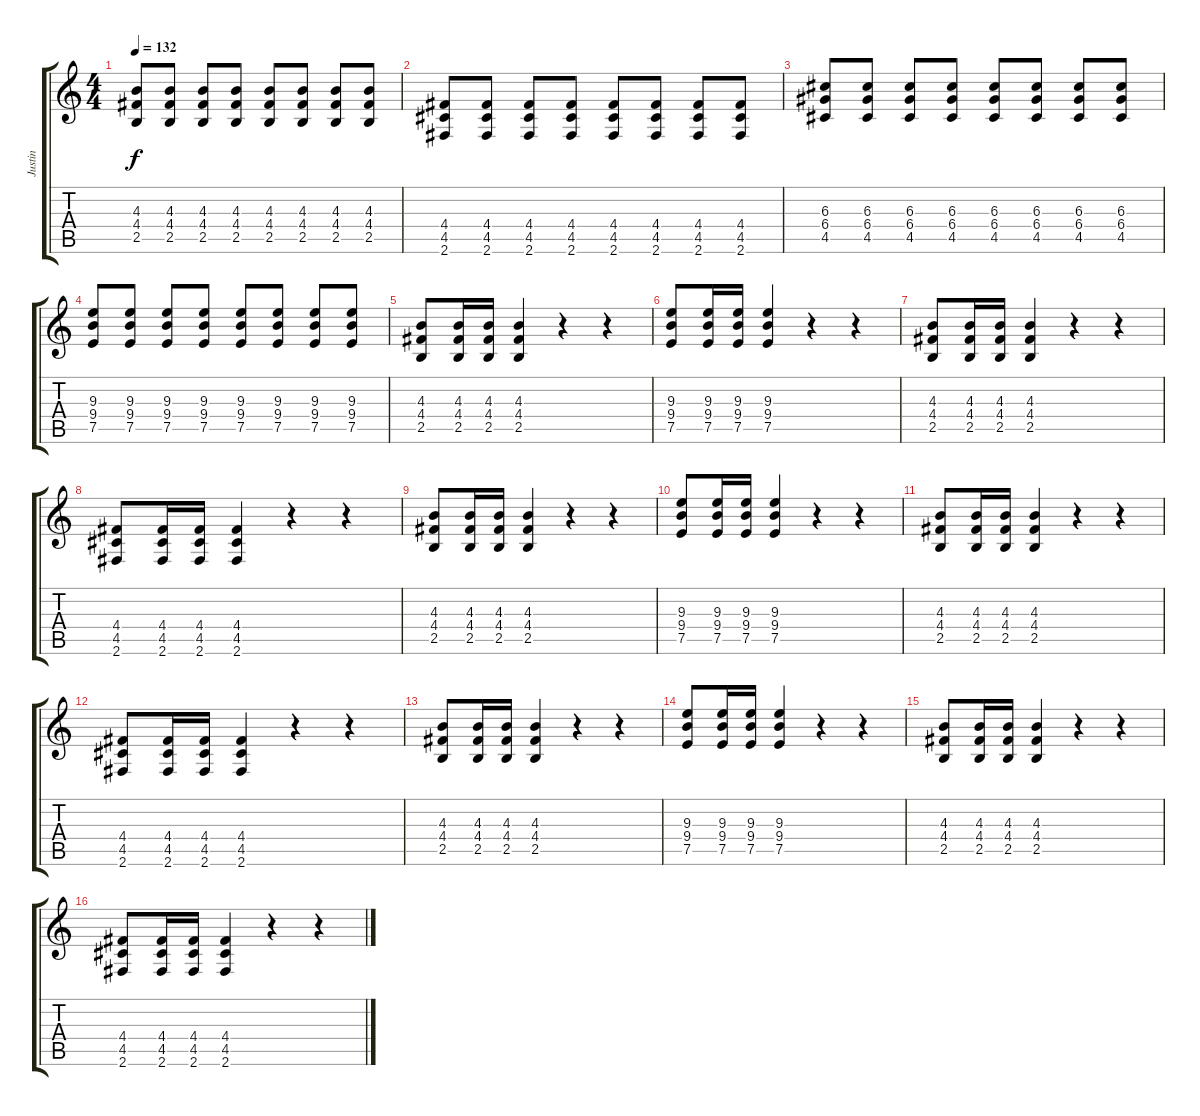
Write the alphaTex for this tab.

\track ("Justin" "Justin") {instrument distortionguitar}
\staff {score tabs}
\tuning (E4 B3 G3 D3 A2 E2) {hide}
\ts (4 4)
\tempo 132
\clef g2
\ks c
(4.3 4.4 2.5).8{dy f} (4.3 4.4 2.5).8 (4.3 4.4 2.5).8 (4.3 4.4 2.5).8 (4.3 4.4 2.5).8 (4.3 4.4 2.5).8 (4.3 4.4 2.5).8 (4.3 4.4 2.5).8 |
(4.4 4.5 2.6).8 (4.4 4.5 2.6).8 (4.4 4.5 2.6).8 (4.4 4.5 2.6).8 (4.4 4.5 2.6).8 (4.4 4.5 2.6).8 (4.4 4.5 2.6).8 (4.4 4.5 2.6).8 |
(6.3 6.4 4.5).8 (6.3 6.4 4.5).8 (6.3 6.4 4.5).8 (6.3 6.4 4.5).8 (6.3 6.4 4.5).8 (6.3 6.4 4.5).8 (6.3 6.4 4.5).8 (6.3 6.4 4.5).8 |
(9.3 9.4 7.5).8 (9.3 9.4 7.5).8 (9.3 9.4 7.5).8 (9.3 9.4 7.5).8 (9.3 9.4 7.5).8 (9.3 9.4 7.5).8 (9.3 9.4 7.5).8 (9.3 9.4 7.5).8 |
(4.3 4.4 2.5).8 (4.3 4.4 2.5).16 (4.3 4.4 2.5).16 (4.3 4.4 2.5).4 r.4 r.4 |
(9.3 9.4 7.5).8 (9.3 9.4 7.5).16 (9.3 9.4 7.5).16 (9.3 9.4 7.5).4 r.4 r.4 |
(4.3 4.4 2.5).8 (4.3 4.4 2.5).16 (4.3 4.4 2.5).16 (4.3 4.4 2.5).4 r.4 r.4 |
(4.4 4.5 2.6).8 (4.4 4.5 2.6).16 (4.4 4.5 2.6).16 (4.4 4.5 2.6).4 r.4 r.4 |
(4.3 4.4 2.5).8 (4.3 4.4 2.5).16 (4.3 4.4 2.5).16 (4.3 4.4 2.5).4 r.4 r.4 |
(9.3 9.4 7.5).8 (9.3 9.4 7.5).16 (9.3 9.4 7.5).16 (9.3 9.4 7.5).4 r.4 r.4 |
(4.3 4.4 2.5).8 (4.3 4.4 2.5).16 (4.3 4.4 2.5).16 (4.3 4.4 2.5).4 r.4 r.4 |
(4.4 4.5 2.6).8 (4.4 4.5 2.6).16 (4.4 4.5 2.6).16 (4.4 4.5 2.6).4 r.4 r.4 |
(4.3 4.4 2.5).8 (4.3 4.4 2.5).16 (4.3 4.4 2.5).16 (4.3 4.4 2.5).4 r.4 r.4 |
(9.3 9.4 7.5).8 (9.3 9.4 7.5).16 (9.3 9.4 7.5).16 (9.3 9.4 7.5).4 r.4 r.4 |
(4.3 4.4 2.5).8 (4.3 4.4 2.5).16 (4.3 4.4 2.5).16 (4.3 4.4 2.5).4 r.4 r.4 |
(4.4 4.5 2.6).8 (4.4 4.5 2.6).16 (4.4 4.5 2.6).16 (4.4 4.5 2.6).4 r.4 r.4
